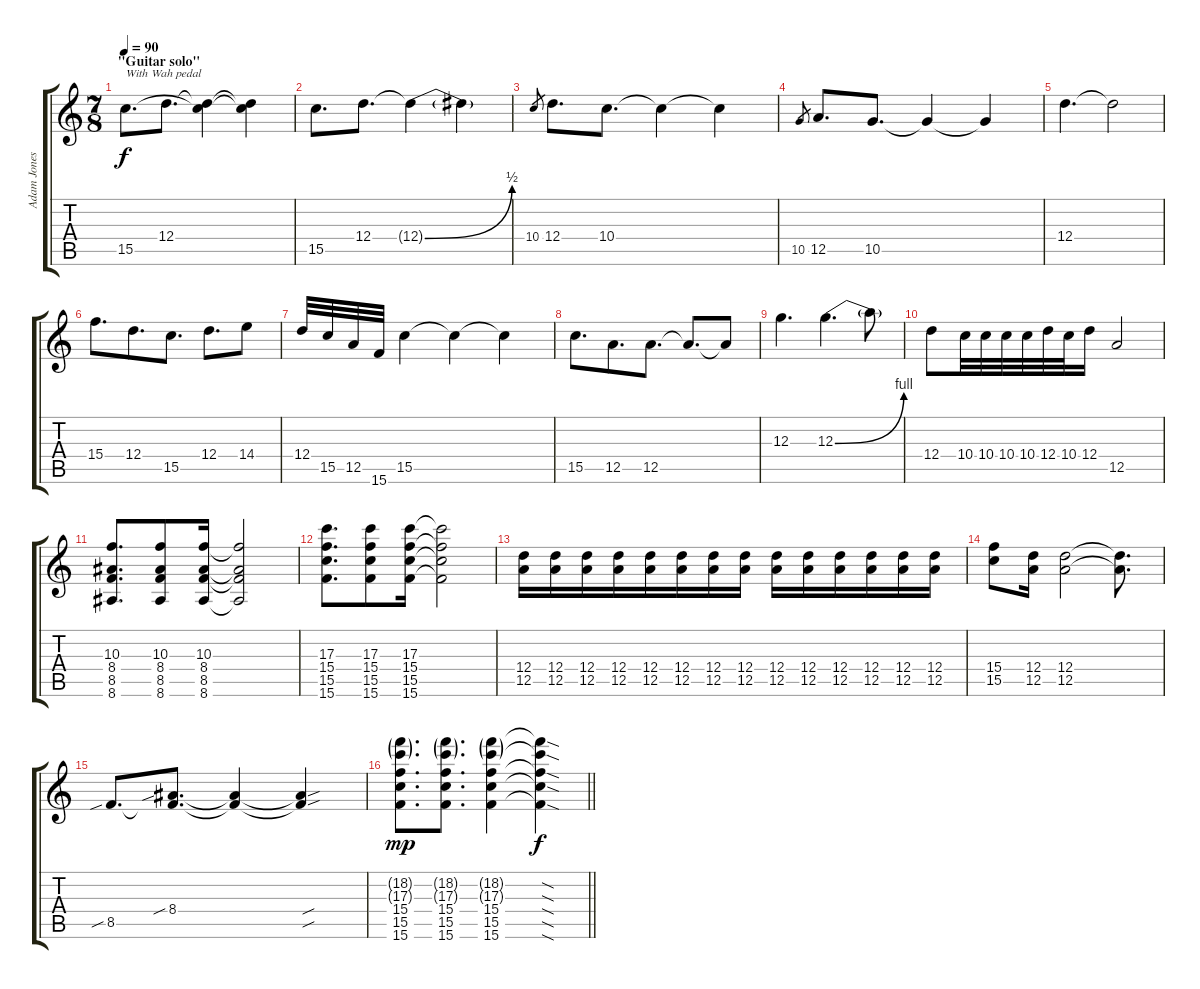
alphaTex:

\track ("Adam Jones" "Adam Jones") {instrument distortionguitar}
\staff {score tabs}
\tuning (E4 B3 G3 D3 A2 D2) {hide}
\ts (7 8)
\section ("" "\"Guitar solo\"")
\tempo 90
\clef g2
\ks c
15.5.8{d txt "With Wah pedal" dy f} 12.4.8{d} (12.4{t} 15.5{t}).4 (12.4{t} 15.5{t}).4 |
15.5.8{d} 12.4.8{d} 12.4{be (bend 0 0 60 2) t}.4 12.4{t}.4 |
10.4.8{gr} 12.4.8{d} 10.4.8{d} 10.4{t}.4 10.4{t}.4 |
10.5.8{gr} 12.5.8{d} 10.5.8{d} 10.5{t}.4 10.5{t}.4 |
12.4.4{d} 12.4{t}.2 |
15.4.8{d} 12.4.8{d} 15.5.8{d} 12.4.8{d} 14.4.8 |
12.4.32 15.5.32 12.5.32 15.6.32 15.5.4 15.5{t}.4 15.5{t}.4 |
15.5.8{d} 12.5.8{d} 12.5.8{d} 12.5{t}.8{d} 12.5{t}.8 |
12.3.4{d} 12.3{be (bend 0 0 60 4)}.4{d} 12.3{t}.8 |
12.4.8 10.4.32 10.4.32 10.4.32 10.4.32 12.4.32 10.4.32 12.4.16 12.5.2 |
(10.3 8.4 8.5 8.6).8{d} (10.3 8.4 8.5 8.6).8 (10.3 8.4 8.5 8.6).16 (10.3{t} 8.4{t} 8.5{t} 8.6{t}).2 |
(17.3 15.4 15.5 15.6).8{d} (17.3 15.4 15.5 15.6).8 (17.3 15.4 15.5 15.6).16 (17.3{t} 15.4{t} 15.5{t} 15.6{t}).2 |
(12.4 12.5).16 (12.4 12.5).16 (12.4 12.5).16 (12.4 12.5).16 (12.4 12.5).16 (12.4 12.5).16 (12.4 12.5).16 (12.4 12.5).16 (12.4 12.5).16 (12.4 12.5).16 (12.4 12.5).16 (12.4 12.5).16 (12.4 12.5).16 (12.4 12.5).16 |
(15.4 15.5).8 (12.4 12.5).16 (12.4 12.5).2 (12.4{t} 12.5{t}).8{d} |
8.5{sib}.8{d} (8.4{sib} 8.5{t}).8{d} (8.4{t} 8.5{t}).4 (8.4{sou t} 8.5{sou t}).4 |
\barLineRight lightlight
(18.2{g} 17.3{g} 15.4 15.5 15.6).8{d dy mp} (18.2{g} 17.3{g} 15.4 15.5 15.6).8{d} (18.2{g} 17.3{g} 15.4 15.5 15.6).4 (18.2{sod t} 17.3{sod t} 15.4{sod t} 15.5{sod t} 15.6{sod t}).4{dy f}
